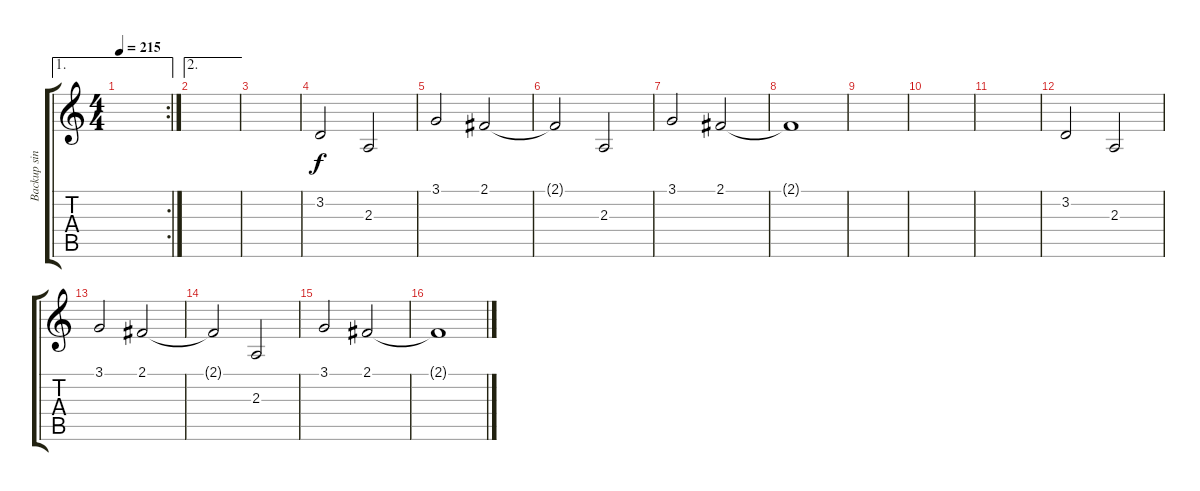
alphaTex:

\track ("Backup singers" "Backup sin") {instrument cello}
\staff {score tabs}
\tuning (E4 B3 G3 D3 A2 E2) {hide}
\ae 1
\rc 2
\ts (4 4)
\tempo 215
\clef g2
\ks aminor
|
\ae 2
|
|
3.2.2 2.3.2 |
3.1.2 2.1.2 |
2.1{t}.2 2.3.2 |
3.1.2 2.1.2 |
2.1{t}.1 |
|
|
|
3.2.2 2.3.2 |
3.1.2 2.1.2 |
2.1{t}.2 2.3.2 |
3.1.2 2.1.2 |
2.1{t}.1
